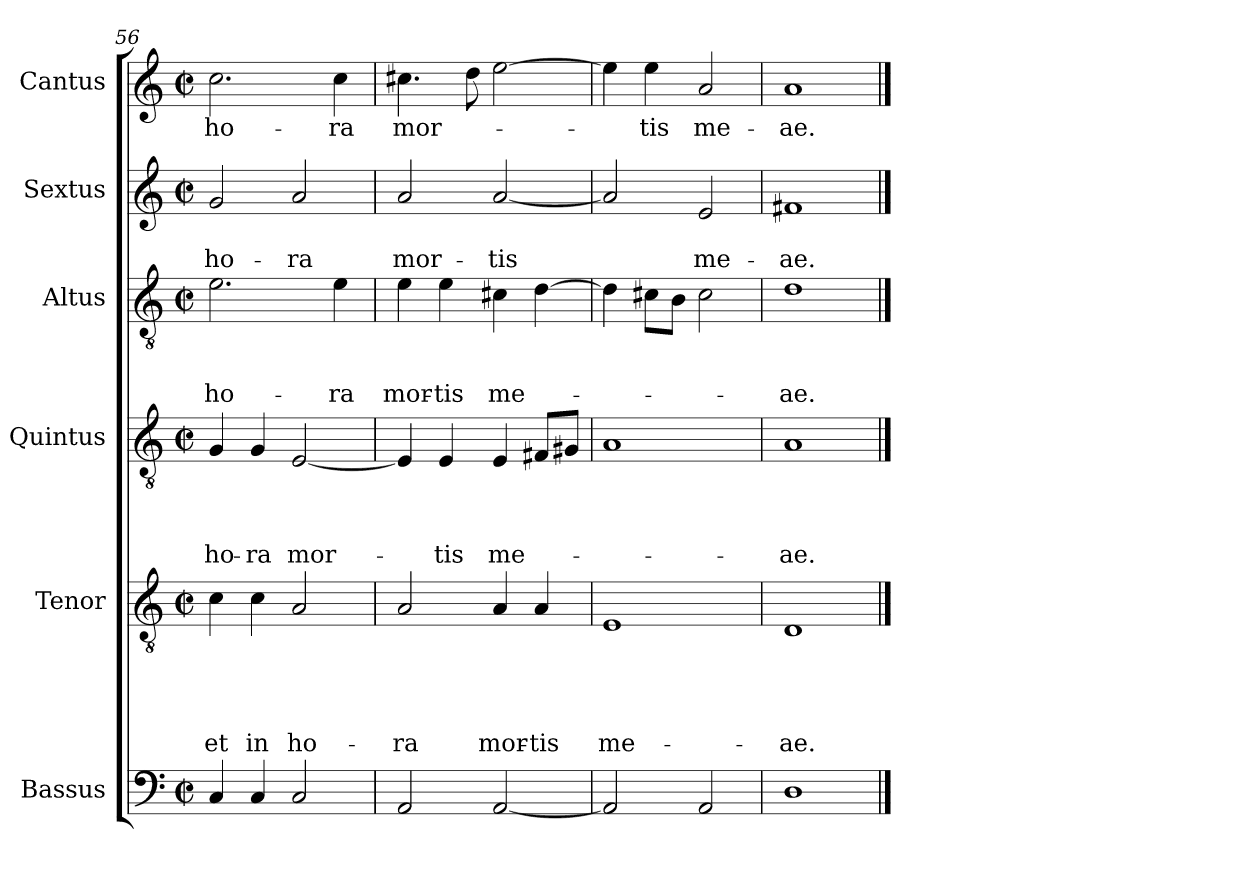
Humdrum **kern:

**kern	**kern	**text	**text	**text	**text	**text	**kern	**text	**text	**text	**text	**kern	**text	**text	**text	**kern	**text	**text	**kern	**text
*part6	*part5	*part5	*part5	*part5	*part5	*part5	*part4	*part4	*part4	*part4	*part4	*part3	*part3	*part3	*part3	*part2	*part2	*part2	*part1	*part1
*staff6	*staff5	*staff5	*staff5	*staff5	*staff5	*staff5	*staff4	*staff4	*staff4	*staff4	*staff4	*staff3	*staff3	*staff3	*staff3	*staff2	*staff2	*staff2	*staff1	*staff1
*I"Bassus	*I"Tenor	*	*	*	*	*	*I"Quintus	*	*	*	*	*I"Altus	*	*	*	*I"Sextus	*	*	*I"Cantus	*
*I'B.	*I'T.	*	*	*	*	*	*I'Q.	*	*	*	*	*I'A.	*	*	*	*I'S.	*	*	*I'C.	*
*clefF4	*clefGv2	*	*	*	*	*	*clefGv2	*	*	*	*	*clefGv2	*	*	*	*clefG2	*	*	*clefG2	*
*k[]	*k[]	*	*	*	*	*	*k[]	*	*	*	*	*k[]	*	*	*	*k[]	*	*	*k[]	*
*C:	*C:	*	*	*	*	*	*C:	*	*	*	*	*C:	*	*	*	*C:	*	*	*C:	*
*M2/2	*M2/2	*	*	*	*	*	*M2/2	*	*	*	*	*M2/2	*	*	*	*M2/2	*	*	*M2/2	*
*met(c|)	*met(c|)	*	*	*	*	*	*met(c|)	*	*	*	*	*met(c|)	*	*	*	*met(c|)	*	*	*met(c|)	*
=56	=56	=56	=56	=56	=56	=56	=56	=56	=56	=56	=56	=56	=56	=56	=56	=56	=56	=56	=56	=56
!	!	!	!	!	!	!LO:LY:b	!	!	!	!	!LO:LY:b	!	!	!	!LO:LY:b	!	!	!LO:LY:b	!	!LO:LY:b
4C/	4c\	.	.	.	.	et	4G/	.	.	.	ho-	2.e\	.	.	ho-	2g/	.	ho-	2.cc\	ho-
!	!	!	!	!	!	!LO:LY:b	!	!	!	!	!LO:LY:b	!	!	!	!	!	!	!	!	!
4C/	4c\	.	.	.	.	in	4G/	.	.	.	-ra	.	.	.	.	.	.	.	.	.
!	!	!	!	!	!	!LO:LY:b	!	!	!	!	!LO:LY:b	!	!	!	!	!	!	!LO:LY:b	!	!
2C/	2A/	.	.	.	.	ho-	[<2E/	.	.	.	mor-	.	.	.	.	2a/	.	-ra	.	.
!	!	!	!	!	!	!	!	!	!	!	!	!	!	!	!LO:LY:b	!	!	!	!	!LO:LY:b
.	.	.	.	.	.	.	.	.	.	.	.	4e\	.	.	-ra	.	.	.	4cc\	-ra
=57	=57	=57	=57	=57	=57	=57	=57	=57	=57	=57	=57	=57	=57	=57	=57	=57	=57	=57	=57	=57
!	!	!	!	!	!	!LO:LY:b	!	!	!	!	!	!	!	!	!LO:LY:b	!	!	!LO:LY:b	!	!LO:LY:b
2AA/	2A/	.	.	.	.	-ra	4E/]	.	.	.	.	4e\	.	.	mor-	2a/	.	mor-	4.cc#X\	mor-
!	!	!	!	!	!	!	!	!	!	!	!LO:LY:b	!	!	!	!LO:LY:b:rj	!	!	!	!	!
.	.	.	.	.	.	.	4E/	.	.	.	-tis	4e\	.	.	-tis	.	.	.	.	.
.	.	.	.	.	.	.	.	.	.	.	.	.	.	.	.	.	.	.	8dd\	.
!	!	!	!	!	!	!LO:LY:b	!	!	!	!	!LO:LY:b	!	!	!	!LO:LY:b	!	!	!LO:LY:b	!	!
[<2AA/	4A/	.	.	.	.	mor-	4E/	.	.	.	me-	4c#X\	.	.	me-	[<2a/	.	-tis	[>2ee\	.
!	!	!	!	!	!	!LO:LY:b	!	!	!	!	!	!	!	!	!	!	!	!	!	!
.	4A/	.	.	.	.	-tis	8F#X/L	.	.	.	.	[>4d\	.	.	.	.	.	.	.	.
.	.	.	.	.	.	.	8G#X/J	.	.	.	.	.	.	.	.	.	.	.	.	.
=58	=58	=58	=58	=58	=58	=58	=58	=58	=58	=58	=58	=58	=58	=58	=58	=58	=58	=58	=58	=58
!	!	!	!	!	!	!LO:LY:b	!	!	!	!	!	!	!	!	!	!	!	!	!	!
2AA/]	1E	.	.	.	.	me-	1A	.	.	.	.	4d\]	.	.	.	2a/]	.	.	4ee\]	.
!	!	!	!	!	!	!	!	!	!	!	!	!	!	!	!	!	!	!	!	!LO:LY:b
.	.	.	.	.	.	.	.	.	.	.	.	8c#X\L	.	.	.	.	.	.	4ee\	-tis
.	.	.	.	.	.	.	.	.	.	.	.	8B\J	.	.	.	.	.	.	.	.
!	!	!	!	!	!	!	!	!	!	!	!	!	!	!	!	!	!	!LO:LY:b	!	!LO:LY:b
2AA/	.	.	.	.	.	.	.	.	.	.	.	2c#\	.	.	.	2e/	.	me-	2a/	me-
=59	=59	=59	=59	=59	=59	=59	=59	=59	=59	=59	=59	=59	=59	=59	=59	=59	=59	=59	=59	=59
!	!	!	!	!	!	!LO:LY:b	!	!	!	!	!LO:LY:b	!	!	!	!LO:LY:b	!	!	!LO:LY:b	!	!LO:LY:b
1D	1D	.	.	.	.	-ae.	1A	.	.	.	-ae.	1d	.	.	-ae.	1f#X	.	-ae.	1a	-ae.
==	==	==	==	==	==	==	==	==	==	==	==	==	==	==	==	==	==	==	==	==
*-	*-	*-	*-	*-	*-	*-	*-	*-	*-	*-	*-	*-	*-	*-	*-	*-	*-	*-	*-	*-
